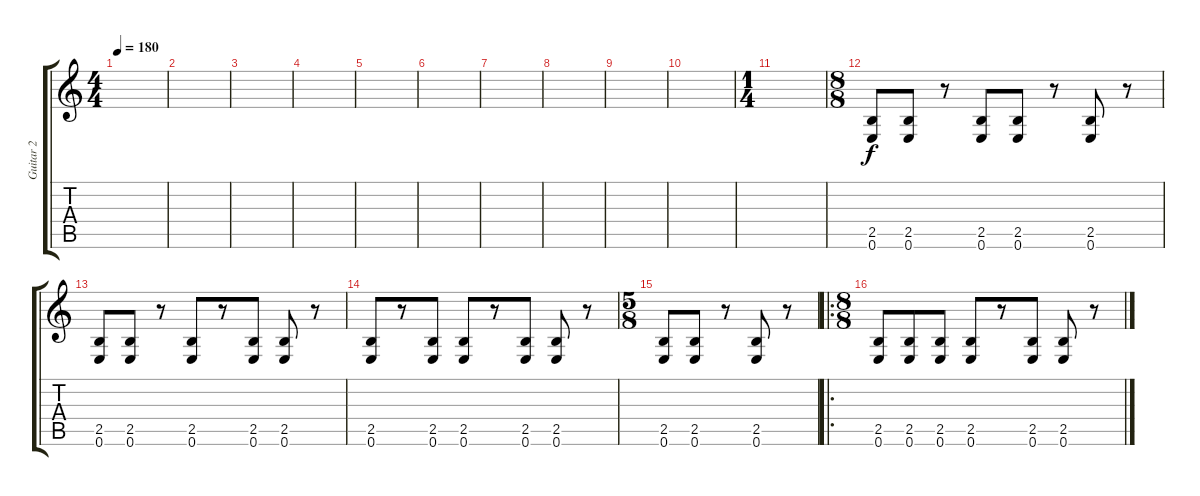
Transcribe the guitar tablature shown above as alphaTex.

\track ("Guitar 2" "Guitar 2") {instrument distortionguitar}
\staff {score tabs}
\tuning (E4 B3 G3 D3 A2 E2) {hide}
\ts (4 4)
\tempo 180
\clef g2
\ks c
|
|
|
|
|
|
|
|
|
|
\ts (1 4)
|
\ts (8 8)
(2.5 0.6).8{instrument distortionguitar} (2.5 0.6).8 r.8 (2.5 0.6).8 (2.5 0.6).8 r.8 (2.5 0.6).8 r.8 |
(2.5 0.6).8 (2.5 0.6).8 r.8 (2.5 0.6).8 r.8 (2.5 0.6).8 (2.5 0.6).8 r.8 |
(2.5 0.6).8 r.8 (2.5 0.6).8 (2.5 0.6).8 r.8 (2.5 0.6).8 (2.5 0.6).8 r.8 |
\ts (5 8)
(2.5 0.6).8 (2.5 0.6).8 r.8 (2.5 0.6).8 r.8 |
\ro
\ts (8 8)
(2.5 0.6).8 (2.5 0.6).8 (2.5 0.6).8 (2.5 0.6).8 r.8 (2.5 0.6).8 (2.5 0.6).8 r.8
